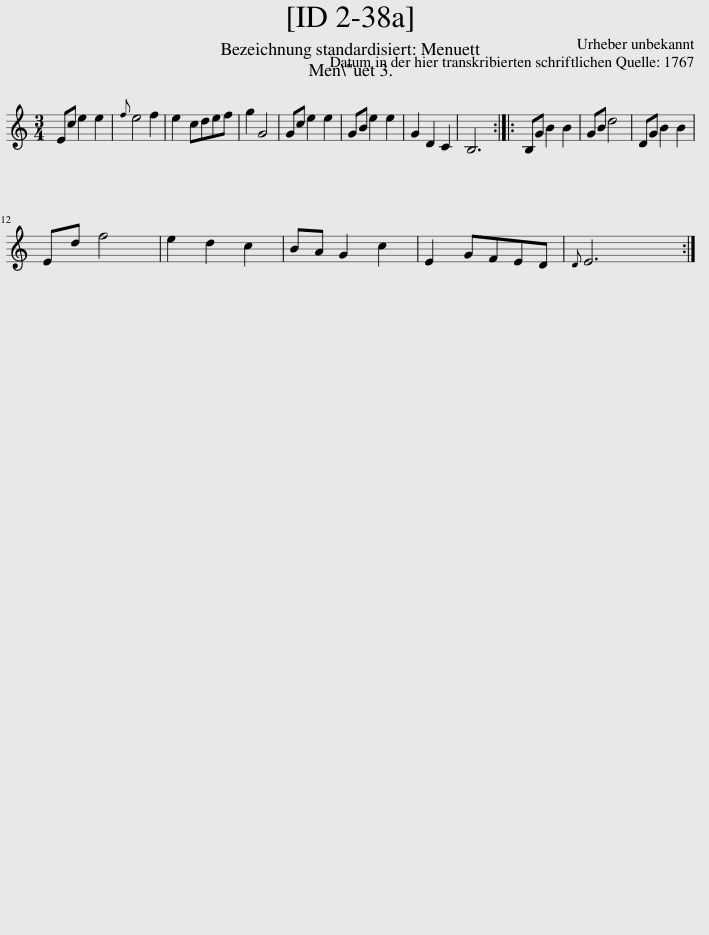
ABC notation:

X:1
L:1/8
M:3/4
I:linebreak $
K:C
V:1 treble
V:1
 Ec e2 e2 |{f} e4 f2 | e2 cdef | g2 G4 | Gc e2 e2 | %5
 GB e2 e2 | G2 D2 C2 | B,6 :: B,G B2 B2 | GB d4 | %10
 DG B2 B2 |$ Ed f4 | e2 d2 c2 | BA G2 c2 | E2 GFED | %15
{D} E6 :| %16
